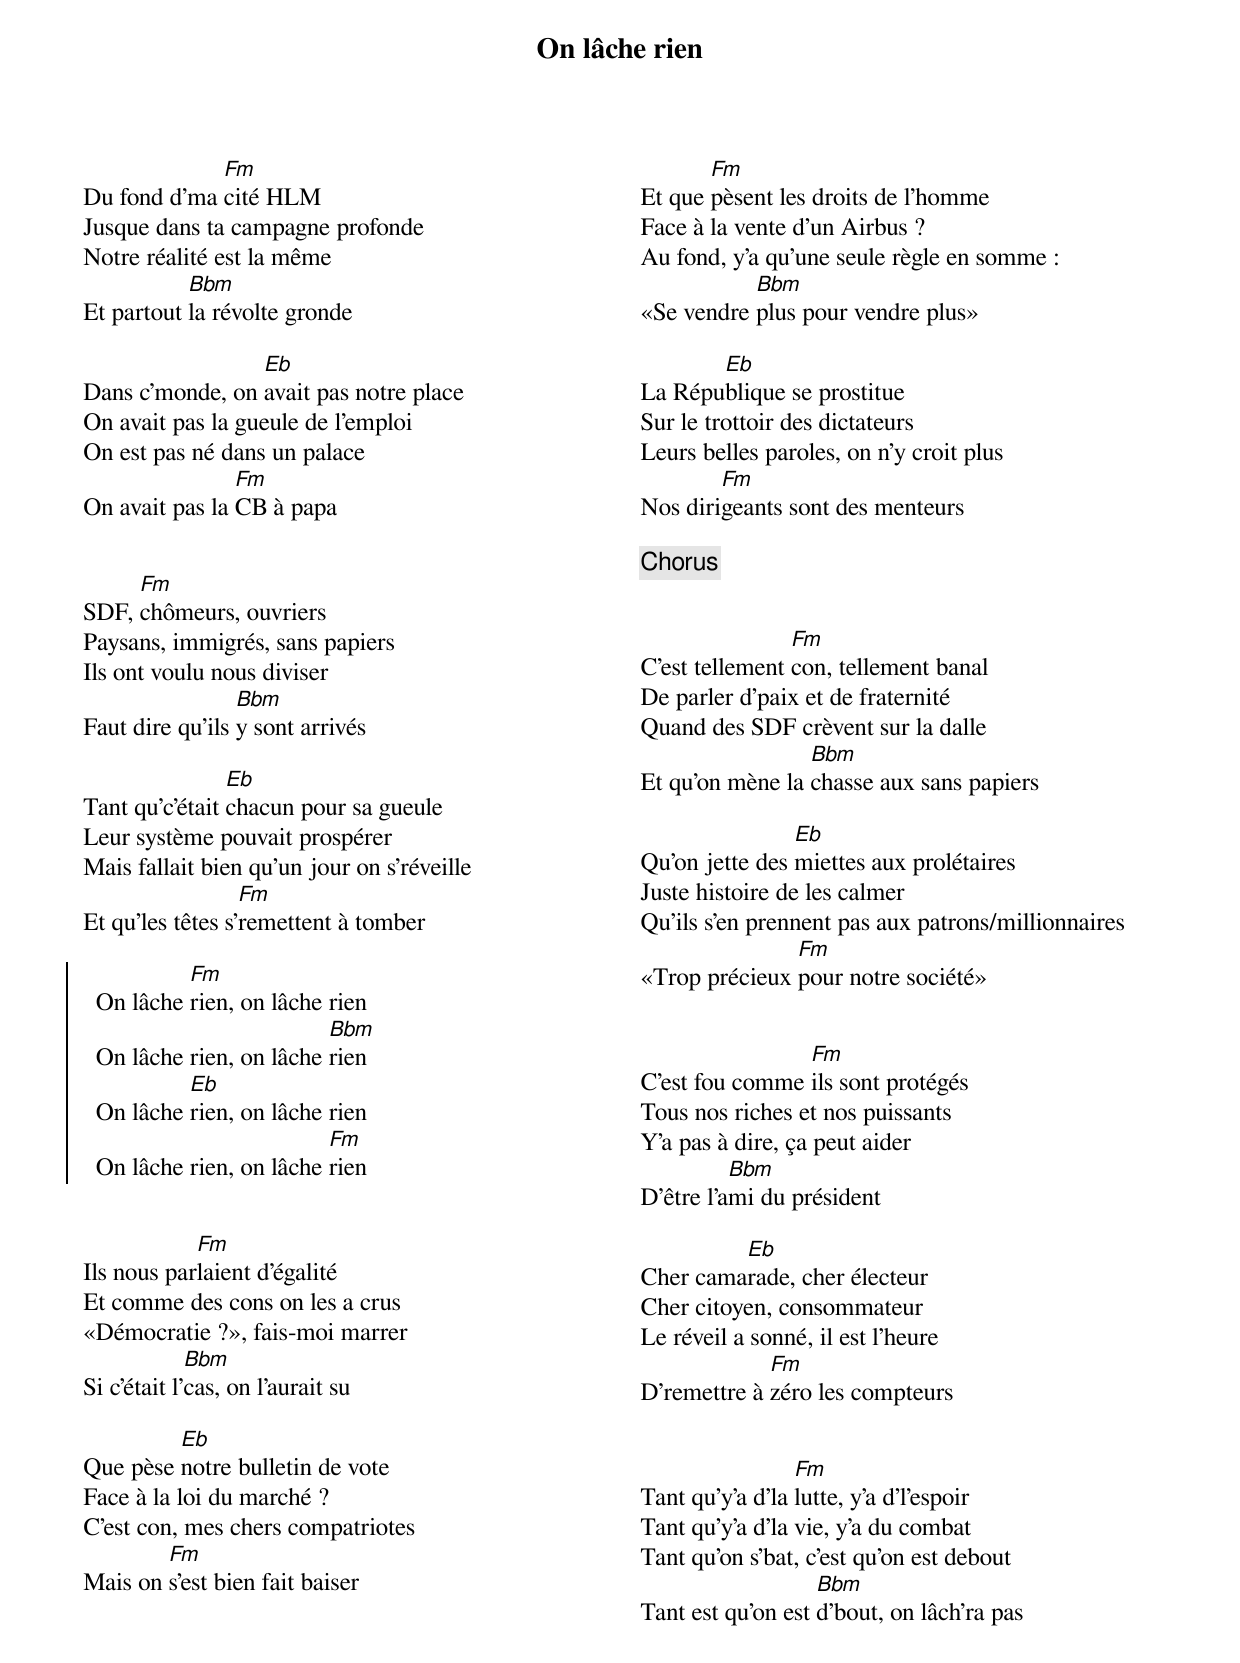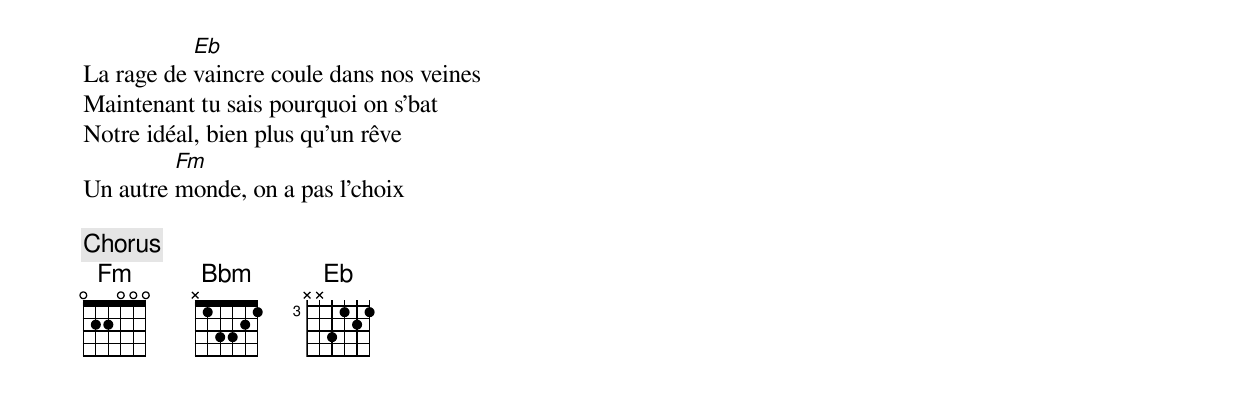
{title: On lâche rien}
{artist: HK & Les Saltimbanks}
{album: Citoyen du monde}
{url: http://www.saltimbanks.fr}
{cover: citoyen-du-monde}
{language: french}
{columns: 2}
{define: Fm base-fret 1 frets 0 2 2 0 0 0}
{define: B&m base-fret 1 frets X 0 2 2 1 0}
{define: E& base-fret 3 frets X 3 2 0 1 0}


Du fond d'ma [Fm]cité HLM
Jusque dans ta campagne profonde
Notre réalité est la même
Et partout [Bbm]la révolte gronde

Dans c'monde, on [Eb]avait pas notre place
On avait pas la gueule de l'emploi
On est pas né dans un palace
On avait pas la [Fm]CB à papa


SDF, [Fm]chômeurs, ouvriers
Paysans, immigrés, sans papiers
Ils ont voulu nous diviser
Faut dire qu'ils [Bbm]y sont arrivés

Tant qu'c'était [Eb]chacun pour sa gueule
Leur système pouvait prospérer
Mais fallait bien qu'un jour on s'réveille
Et qu'les têtes s'[Fm]remettent à tomber

{start_of_chorus}
  On lâche [Fm]rien, on lâche rien
  On lâche rien, on lâche [Bbm]rien
  On lâche [Eb]rien, on lâche rien
  On lâche rien, on lâche [Fm]rien
{end_of_chorus}


Ils nous par[Fm]laient d'égalité
Et comme des cons on les a crus
«Démocratie ?», fais-moi marrer
Si c'était l'[Bbm]cas, on l'aurait su

Que pèse [Eb]notre bulletin de vote
Face à la loi du marché ?
C'est con, mes chers compatriotes
Mais on [Fm]s'est bien fait baiser


Et que [Fm]pèsent les droits de l'homme
Face à la vente d'un Airbus ?
Au fond, y'a qu'une seule règle en somme :
«Se vendre [Bbm]plus pour vendre plus»

La Répu[Eb]blique se prostitue
Sur le trottoir des dictateurs
Leurs belles paroles, on n'y croit plus
Nos diri[Fm]geants sont des menteurs

{comment: Chorus}


C'est tellement [Fm]con, tellement banal
De parler d'paix et de fraternité
Quand des SDF crèvent sur la dalle
Et qu'on mène la [Bbm]chasse aux sans papiers

Qu'on jette des [Eb]miettes aux prolétaires
Juste histoire de les calmer
Qu'ils s'en prennent pas aux patrons/millionnaires
«Trop précieux [Fm]pour notre société»


C'est fou comme [Fm]ils sont protégés
Tous nos riches et nos puissants
Y'a pas à dire, ça peut aider
D'être l'a[Bbm]mi du président

Cher cama[Eb]rade, cher électeur
Cher citoyen, consommateur
Le réveil a sonné, il est l'heure
D'remettre à [Fm]zéro les compteurs


Tant qu'y'a d'la [Fm]lutte, y'a d'l'espoir
Tant qu'y'a d'la vie, y'a du combat
Tant qu'on s'bat, c'est qu'on est debout
Tant est qu'on est [Bbm]d'bout, on lâch'ra pas

La rage de [Eb]vaincre coule dans nos veines
Maintenant tu sais pourquoi on s'bat
Notre idéal, bien plus qu'un rêve
Un autre [Fm]monde, on a pas l'choix

{comment: Chorus}
